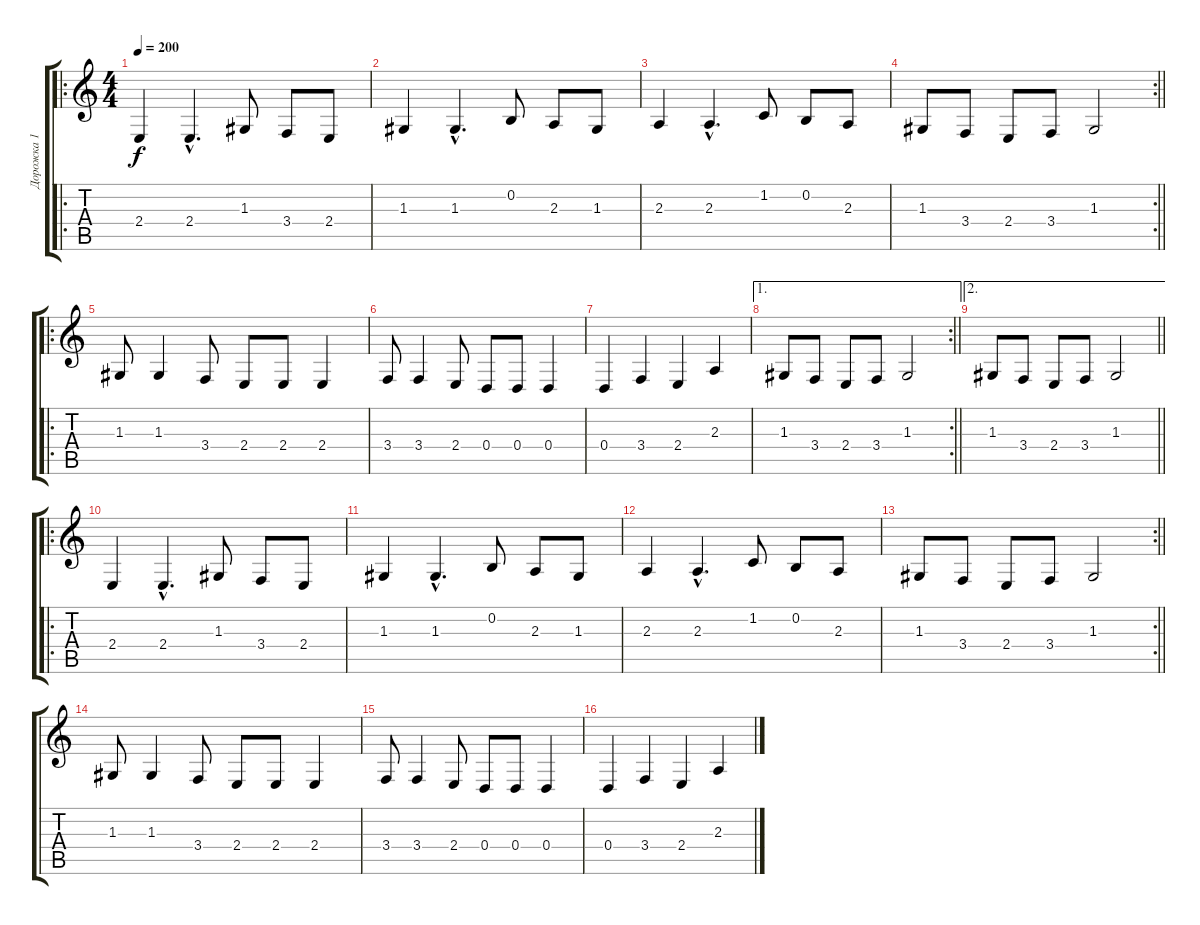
\track ("Дорожка 1" "Дорожка 1") {instrument accordion}
\staff {score tabs}
\tuning (E4 B3 G3 D3 A2 E2) {hide}
\ro
\ts (4 4)
\tempo 200
\clef g2
\ks c
2.4.4{dy f instrument accordion} 2.4{hac}.4{d} 1.3.8 3.4.8 2.4.8 |
1.3.4 1.3{hac}.4{d} 0.2.8 2.3.8 1.3.8 |
2.3.4 2.3{hac}.4{d} 1.2.8 0.2.8 2.3.8 |
\rc 2
\barLineRight lightlight
1.3.8 3.4.8 2.4.8 3.4.8 1.3.2 |
\ro
1.3.8 1.3.4 3.4.8 2.4.8 2.4.8 2.4.4 |
3.4.8 3.4.4 2.4.8 0.4.8 0.4.8 0.4.4 |
0.4.4 3.4.4 2.4.4 2.3.4 |
\ae 1
\rc 2
\barLineRight lightlight
1.3.8 3.4.8 2.4.8 3.4.8 1.3.2 |
\ae 2
\barLineRight lightlight
1.3.8 3.4.8 2.4.8 3.4.8 1.3.2 |
\ro
2.4.4 2.4{hac}.4{d} 1.3.8 3.4.8 2.4.8 |
1.3.4 1.3{hac}.4{d} 0.2.8 2.3.8 1.3.8 |
2.3.4 2.3{hac}.4{d} 1.2.8 0.2.8 2.3.8 |
\rc 2
\barLineRight lightlight
1.3.8 3.4.8 2.4.8 3.4.8 1.3.2 |
1.3.8 1.3.4 3.4.8 2.4.8 2.4.8 2.4.4 |
3.4.8 3.4.4 2.4.8 0.4.8 0.4.8 0.4.4 |
0.4.4 3.4.4 2.4.4 2.3.4
